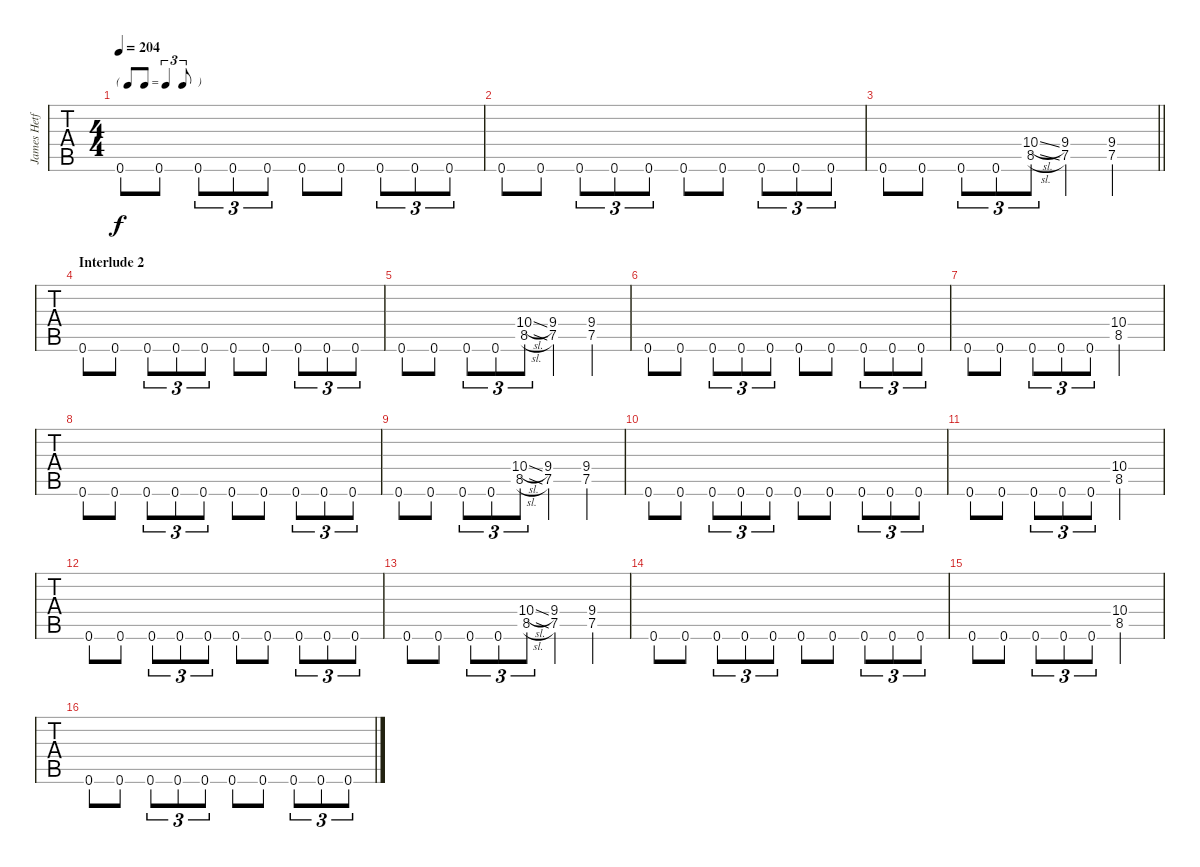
\track ("James Hetfield " "James Hetf") {instrument distortionguitar}
\staff {tabs}
\tuning (E4 B3 G3 D3 A2 E2) {hide}
\ts (4 4)
\tf triplet8th
\tempo 204
\clef g2
\ks c
0.6.8{dy f} 0.6.8 0.6.8{tu (3 2)} 0.6.8{tu (3 2)} 0.6.8{tu (3 2)} 0.6.8 0.6.8 0.6.8{tu (3 2)} 0.6.8{tu (3 2)} 0.6.8{tu (3 2)} |
0.6.8 0.6.8 0.6.8{tu (3 2)} 0.6.8{tu (3 2)} 0.6.8{tu (3 2)} 0.6.8 0.6.8 0.6.8{tu (3 2)} 0.6.8{tu (3 2)} 0.6.8{tu (3 2)} |
\barLineRight lightlight
0.6.8 0.6.8 0.6.8{tu (3 2)} 0.6.8{tu (3 2)} (10.4{sl} 8.5{sl}).8{tu (3 2)} (9.4 7.5).4 (9.4 7.5).4 |
\section ("" "Interlude 2")
0.6.8 0.6.8 0.6.8{tu (3 2)} 0.6.8{tu (3 2)} 0.6.8{tu (3 2)} 0.6.8 0.6.8 0.6.8{tu (3 2)} 0.6.8{tu (3 2)} 0.6.8{tu (3 2)} |
0.6.8 0.6.8 0.6.8{tu (3 2)} 0.6.8{tu (3 2)} (10.4{sl} 8.5{sl}).8{tu (3 2)} (9.4 7.5).4 (9.4 7.5).4 |
0.6.8 0.6.8 0.6.8{tu (3 2)} 0.6.8{tu (3 2)} 0.6.8{tu (3 2)} 0.6.8 0.6.8 0.6.8{tu (3 2)} 0.6.8{tu (3 2)} 0.6.8{tu (3 2)} |
0.6.8 0.6.8 0.6.8{tu (3 2)} 0.6.8{tu (3 2)} 0.6.8{tu (3 2)} (10.4 8.5).2 |
0.6.8 0.6.8 0.6.8{tu (3 2)} 0.6.8{tu (3 2)} 0.6.8{tu (3 2)} 0.6.8 0.6.8 0.6.8{tu (3 2)} 0.6.8{tu (3 2)} 0.6.8{tu (3 2)} |
0.6.8 0.6.8 0.6.8{tu (3 2)} 0.6.8{tu (3 2)} (10.4{sl} 8.5{sl}).8{tu (3 2)} (9.4 7.5).4 (9.4 7.5).4 |
0.6.8 0.6.8 0.6.8{tu (3 2)} 0.6.8{tu (3 2)} 0.6.8{tu (3 2)} 0.6.8 0.6.8 0.6.8{tu (3 2)} 0.6.8{tu (3 2)} 0.6.8{tu (3 2)} |
0.6.8 0.6.8 0.6.8{tu (3 2)} 0.6.8{tu (3 2)} 0.6.8{tu (3 2)} (10.4 8.5).2 |
0.6.8 0.6.8 0.6.8{tu (3 2)} 0.6.8{tu (3 2)} 0.6.8{tu (3 2)} 0.6.8 0.6.8 0.6.8{tu (3 2)} 0.6.8{tu (3 2)} 0.6.8{tu (3 2)} |
0.6.8 0.6.8 0.6.8{tu (3 2)} 0.6.8{tu (3 2)} (10.4{sl} 8.5{sl}).8{tu (3 2)} (9.4 7.5).4 (9.4 7.5).4 |
0.6.8 0.6.8 0.6.8{tu (3 2)} 0.6.8{tu (3 2)} 0.6.8{tu (3 2)} 0.6.8 0.6.8 0.6.8{tu (3 2)} 0.6.8{tu (3 2)} 0.6.8{tu (3 2)} |
0.6.8 0.6.8 0.6.8{tu (3 2)} 0.6.8{tu (3 2)} 0.6.8{tu (3 2)} (10.4 8.5).2 |
0.6.8 0.6.8 0.6.8{tu (3 2)} 0.6.8{tu (3 2)} 0.6.8{tu (3 2)} 0.6.8 0.6.8 0.6.8{tu (3 2)} 0.6.8{tu (3 2)} 0.6.8{tu (3 2)}
